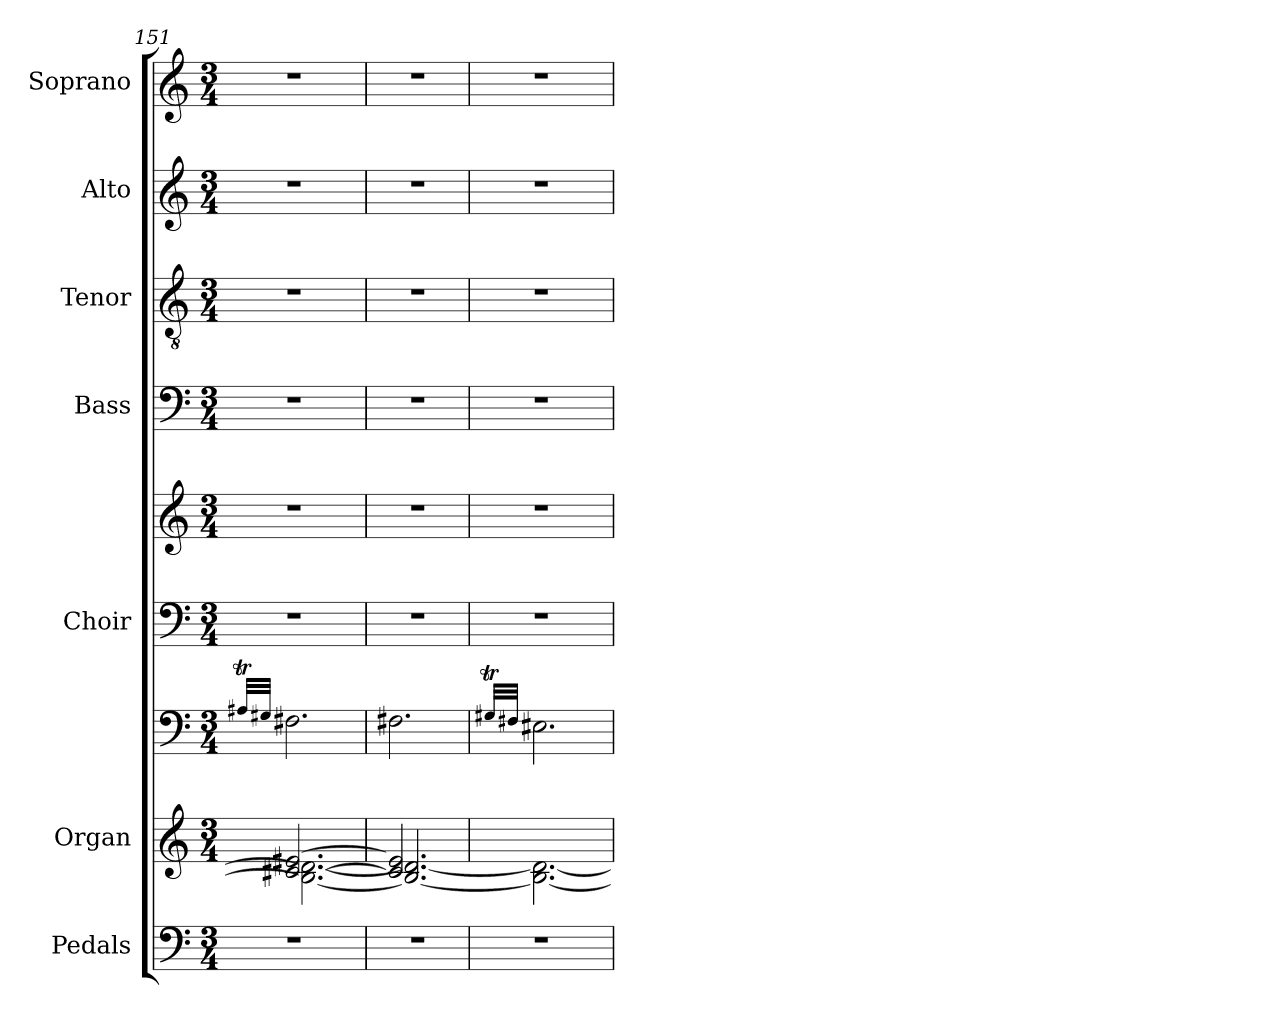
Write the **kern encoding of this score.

**kern	**kern	**kern	**kern	**kern	**kern	**kern	**kern	**kern
*part7	*part6	*part6	*part5	*part5	*part4	*part3	*part2	*part1
*staff9	*staff8	*staff7	*staff6	*staff5	*staff4	*staff3	*staff2	*staff1
*I"Pedals	*I"Organ	*	*I"Choir	*	*I"Bass	*I"Tenor	*I"Alto	*I"Soprano
*I'Ped.	*I'Org.	*	*I'Choir	*	*I'B.	*I'T.	*I'A.	*I'S.
*clefF4	*clefG2	*clefF4	*clefF4	*clefG2	*clefF4	*clefGv2	*clefG2	*clefG2
*	*	*	*	*	*	*ITrd7c12	*	*
*k[]	*k[]	*k[]	*k[]	*k[]	*k[]	*k[]	*k[]	*k[]
*C:	*C:	*C:	*C:	*C:	*C:	*C:	*C:	*C:
*M3/4	*M3/4	*M3/4	*M3/4	*M3/4	*M3/4	*M3/4	*M3/4	*M3/4
=151	=151	=151	=151	=151	=151	=151	=151	=151
.	.	32qA#Xti/LLL	.	.	.	.	.	.
.	.	32qG#Xi/JJJ	.	.	.	.	.	.
!LO:N:vis=1	!	!	!LO:N:vis=1	!LO:N:vis=1	!LO:N:vis=1	!LO:N:vis=1	!LO:N:vis=1	!LO:N:vis=1
*	*^	*	*	*	*	*	*	*
2.r	[>2.c#Xi/ [>2.e#Xi	2.Bi\_< 2.d#i_<	2.F#Xi\	2.r	2.r	2.r	2.r	2.r	2.r
=152	=152	=152	=152	=152	=152	=152	=152	=152	=152
!LO:N:vis=1	!	!	!	!LO:N:vis=1	!LO:N:vis=1	!LO:N:vis=1	!LO:N:vis=1	!LO:N:vis=1	!LO:N:vis=1
2.r	2.c#i/] 2.e#i]	2.Bi/_< 2.d#i_<	2.F#Xi\	2.r	2.r	2.r	2.r	2.r	2.r
=153	=153	=153	=153	=153	=153	=153	=153	=153	=153
.	.	.	32qG#Xti/LLL	.	.	.	.	.	.
.	.	.	32qF#Xi/JJJ	.	.	.	.	.	.
!LO:N:vis=1	!	!	!	!LO:N:vis=1	!LO:N:vis=1	!LO:N:vis=1	!LO:N:vis=1	!LO:N:vis=1	!LO:N:vis=1
2.r	2.ryy	2.Bi\_< 2.d#i_<	2.E#Xi\	2.r	2.r	2.r	2.r	2.r	2.r
*	*v	*v	*	*	*	*	*	*	*
=	=	=	=	=	=	=	=	=
*-	*-	*-	*-	*-	*-	*-	*-	*-
